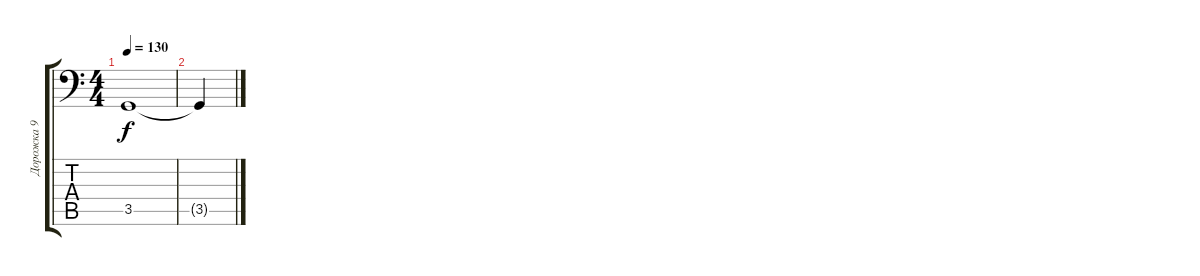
\track ("Дорожка 9" "Дорожка 9") {instrument synthstrings2}
\staff {score tabs}
\tuning (Db4 Ab3 E3 A2 E2 Bb1) {hide}
\ts (4 4)
\tempo 130
\clef f4
\ks c
3.5{t}.1{dy f} |
3.5{t}.4
